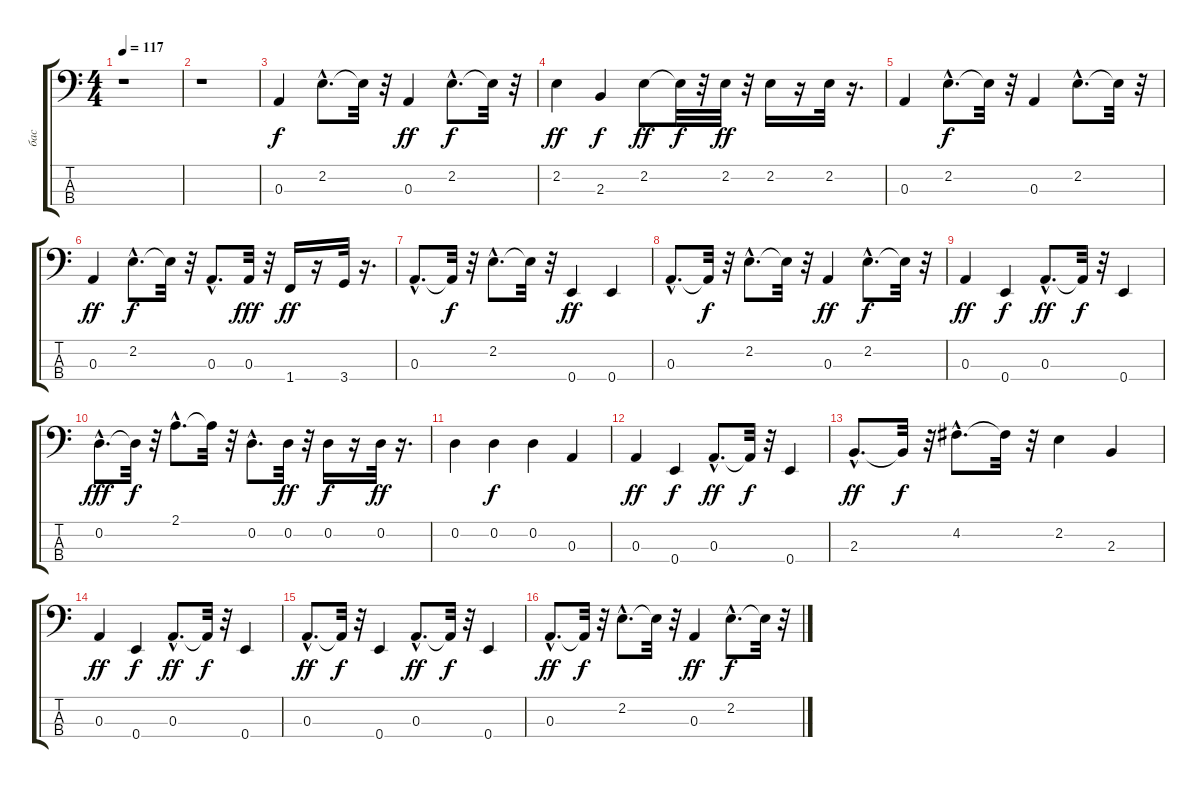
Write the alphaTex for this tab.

\track ("бас" "бас") {instrument fretlessbass}
\staff {score tabs}
\tuning (G2 D2 A1 E1) {hide}
\ts (4 4)
\tempo 117
\clef f4
\ks c
r.1{dy f instrument fretlessbass} |
r.1 |
0.3.4{instrument fretlessbass} 2.2{hac}.8{d} 2.2{t}.32 r.32 0.3.4{dy ff} 2.2{hac}.8{d dy f} 2.2{t}.32 r.32 |
2.2.4{dy ff} 2.3.4{dy f} 2.2.8{dy ff} 2.2{t}.32{dy f} r.32 2.2.32{dy ff} r.32 2.2.16 r.16 2.2.32 r.16{d} |
0.3.4 2.2{hac}.8{d dy f} 2.2{t}.32 r.32 0.3.4 2.2{hac}.8{d} 2.2{t}.32 r.32 |
0.3.4{dy ff} 2.2{hac}.8{d dy f} 2.2{t}.32 r.32 0.3{hac}.8{d} 0.3.32{dy fff} r.32 1.4.16{dy ff} r.16 3.4.32 r.16{d} |
0.3{hac}.8{d} 0.3{t}.32{dy f} r.32 2.2{hac}.8{d} 2.2{t}.32 r.32 0.4.4{dy ff} 0.4.4 |
0.3{hac}.8{d} 0.3{t}.32{dy f} r.32 2.2{hac}.8{d} 2.2{t}.32 r.32 0.3.4{dy ff} 2.2{hac}.8{d dy f} 2.2{t}.32 r.32 |
0.3.4{dy ff} 0.4.4{dy f} 0.3{hac}.8{d dy ff} 0.3{t}.32{dy f} r.32 0.4.4 |
0.2{hac}.8{d dy fff} 0.2{t}.32{dy f} r.32 2.1{hac}.8{d} 2.1{t}.32 r.32 0.2{hac}.8{d} 0.2.32{dy ff} r.32 0.2.16{dy f} r.16 0.2.32{dy ff} r.16{d} |
0.2.4 0.2.4{dy f} 0.2.4 0.3.4 |
0.3.4{dy ff} 0.4.4{dy f} 0.3{hac}.8{d dy ff} 0.3{t}.32{dy f} r.32 0.4.4 |
2.3{hac}.8{d dy ff} 2.3{t}.32{dy f} r.32 4.2{hac}.8{d} 4.2{t}.32 r.32 2.2.4 2.3.4 |
0.3.4{dy ff} 0.4.4{dy f} 0.3{hac}.8{d dy ff} 0.3{t}.32{dy f} r.32 0.4.4 |
0.3{hac}.8{d dy ff} 0.3{t}.32{dy f} r.32 0.4.4 0.3{hac}.8{d dy ff} 0.3{t}.32{dy f} r.32 0.4.4 |
0.3{hac}.8{d dy ff} 0.3{t}.32{dy f} r.32 2.2{hac}.8{d} 2.2{t}.32 r.32 0.3.4{dy ff} 2.2{hac}.8{d dy f} 2.2{t}.32 r.32
